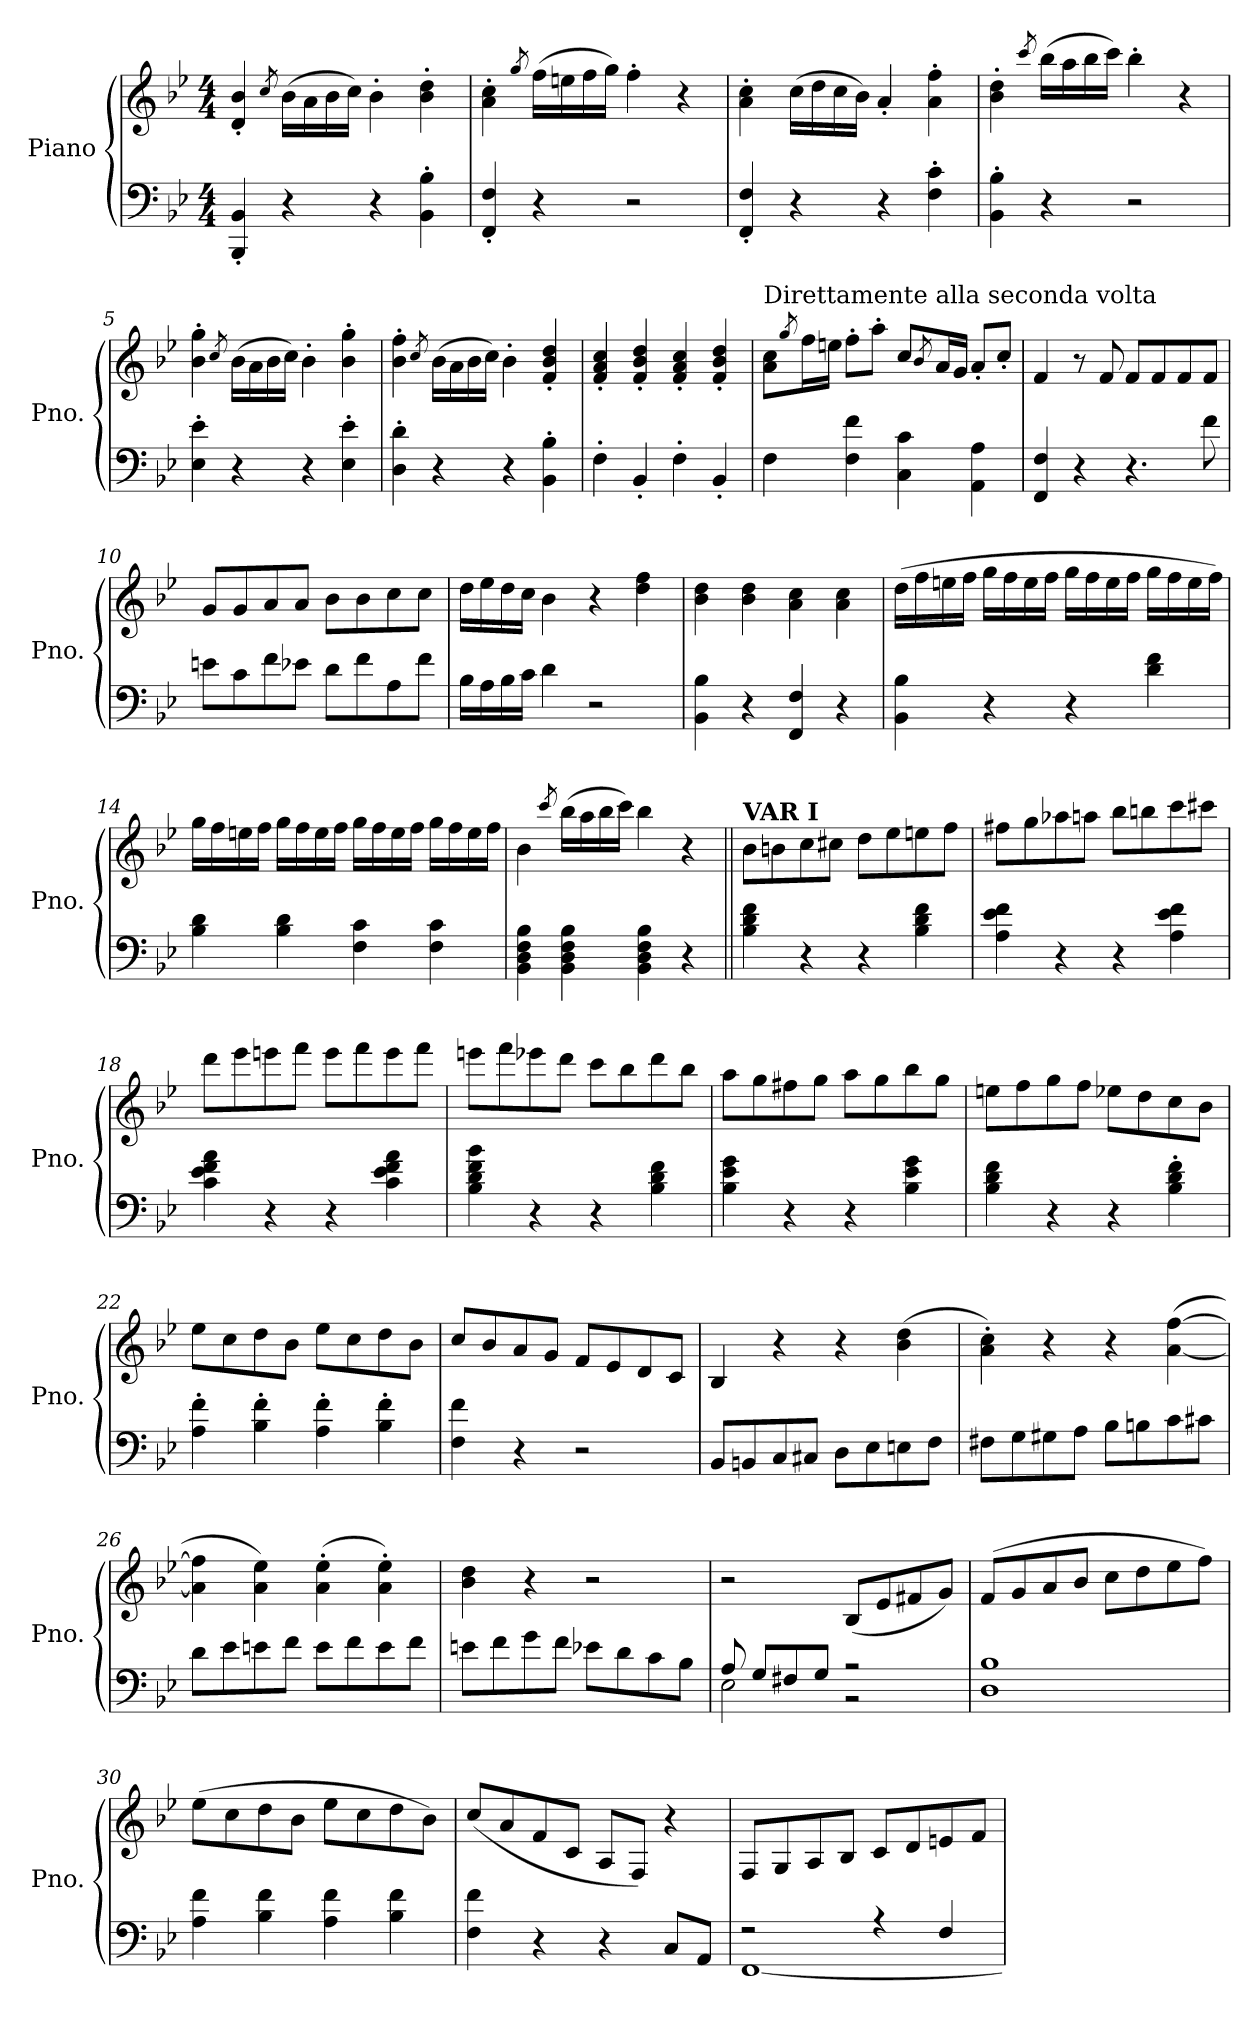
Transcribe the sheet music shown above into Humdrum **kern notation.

**kern	**kern
*part1	*part1
*staff2	*staff1
*I"Piano	*
*I'Pno.	*
*clefF4	*clefG2
*k[b-e-]	*k[b-e-]
*B-:	*B-:
*M4/4	*M4/4
=1	=1
4BBB-/' 4BB-/'	4d/' 4b-/'
.	8qcc/
4r	(>16b-\LL
.	16a\
.	16b-\
.	16cc\JJ)
4r	4b-'\
4BB-\' 4B-\'	4b-\' 4dd\'
=2	=2
4FF/' 4F/'	4a\' 4cc\'
.	8qgg/
4r	(>16ff\LL
.	16een\
.	16ff\
.	16gg\JJ)
2r	4ff'\
.	4r
=3	=3
4FF/' 4F/'	4a\' 4cc\'
4r	(>16cc\LL
.	16dd\
.	16cc\
.	16b-\JJ)
4r	4a'/
4F\' 4c\'	4a\' 4ff\'
=4	=4
4BB-\' 4B-\'	4b-\' 4dd\'
.	8qccc/
4r	(>16bb-\LL
.	16aa\
.	16bb-\
.	16ccc\JJ)
2r	4bb-'\
.	4r
=5	=5
4E-\' 4e-\'	4b-\' 4gg\'
.	8qcc/
4r	(>16b-\LL
.	16a\
.	16b-\
.	16cc\JJ)
4r	4b-'\
4E-\' 4e-\'	4b-\' 4gg\'
!!LO:LB:g=z
=6	=6
4D\' 4d\'	4b-\' 4ff\'
.	8qcc/
4r	(>16b-\LL
.	16a\
.	16b-\
.	16cc\JJ)
4r	4b-'\
4BB-\' 4B-\'	4f/' 4b-/' 4dd/'
=7	=7
4F'\	4f/' 4a/' 4cc/'
4BB-'/	4f/' 4b-/' 4dd/'
4F'\	4f/' 4a/' 4cc/'
4BB-'/	4f/' 4b-/' 4dd/'
=8	=8
!	!LO:TX:a:t=Direttamente alla seconda volta
4F\	8a\ 8cc\L
.	8qgg/
.	16ff\L
.	16een\JJ
4F\ 4f\	8ff'\L
.	8aa'\J
4C\ 4c\	8cc/L
.	8qb-/
.	16a/L
.	16g/JJ
4AA\ 4A\	8a'/L
.	8cc'/J
=9	=9
4FF/ 4F/	4f/
4r	8r
.	8f/
4.r	8f/L
.	8f/
.	8f/
8f\	8f/J
=10	=10
8en\L	8g/L
8c\	8g/
8f\	8a/
8e-X\J	8a/J
8d\L	8b-\L
8f\	8b-\
8A\	8cc\
8f\J	8cc\J
!!LO:LB:g=z
=11	=11
16B-\LL	16dd\LL
16A\	16ee-\
16B-\	16dd\
16c\JJ	16cc\JJ
4d\	4b-\
2r	4r
.	4dd\ 4ff\
=12	=12
4BB-\ 4B-\	4b-\ 4dd\
4r	4b-\ 4dd\
4FF/ 4F/	4a\ 4cc\
4r	4a\ 4cc\
=13	=13
4BB-\ 4B-\	(>16dd\LL
.	16ff\
.	16een\
.	16ff\JJ
4r	16gg\LL
.	16ff\
.	16ee\
.	16ff\JJ
4r	16gg\LL
.	16ff\
.	16ee\
.	16ff\JJ
4d\ 4f\	16gg\LL
.	16ff\
.	16ee\
.	16ff\JJ)
=14	=14
4B-\ 4d\	16gg\LL
.	16ff\
.	16een\
.	16ff\JJ
4B-\ 4d\	16gg\LL
.	16ff\
.	16ee\
.	16ff\JJ
4F\ 4c\	16gg\LL
.	16ff\
.	16ee\
.	16ff\JJ
4F\ 4c\	16gg\LL
.	16ff\
.	16ee\
.	16ff\JJ
!!LO:LB:g=z
=15	=15
4BB-\ 4D\ 4F\ 4B-\	4b-\
.	8qccc/
4BB-\ 4D\ 4F\ 4B-\	(>16bb-\LL
.	16aa\
.	16bb-\
.	16ccc\JJ)
4BB-\ 4D\ 4F\ 4B-\	4bb-\
4r	4r
=16||	=16||
!	!LO:TX:a:B:t=VAR I
4B-\ 4d\ 4f\	8b-\L
.	8bn\
4r	8cc\
.	8cc#X\J
4r	8dd\L
.	8ee-\
4B-\ 4d\ 4f\	8een\
.	8ff\J
=17	=17
4A\ 4e-\ 4f\	8ff#X\L
.	8gg\
4r	8aa-X\
.	8aan\J
4r	8bb-\L
.	8bbn\
4A\ 4e-\ 4f\	8ccc\
.	8ccc#X\J
=18	=18
4c\ 4e-\ 4f\ 4a\	8ddd\L
.	8eee-\
4r	8eeen\
.	8fff\J
4r	8eee\L
.	8fff\
4c\ 4e-\ 4f\ 4a\	8eee\
.	8fff\J
!!LO:LB:g=z
=19	=19
4B-\ 4d\ 4f\ 4b-\	8eeen\L
.	8fff\
4r	8eee-X\
.	8ddd\J
4r	8ccc\L
.	8bb-\
4B-\ 4d\ 4f\	8ddd\
.	8bb-\J
=20	=20
4B-\ 4e-\ 4g\	8aa\L
.	8gg\
4r	8ff#X\
.	8gg\J
4r	8aa\L
.	8gg\
4B-\ 4e-\ 4g\	8bb-\
.	8gg\J
=21	=21
4B-\ 4d\ 4f\	8een\L
.	8ff\
4r	8gg\
.	8ff\J
4r	8ee-X\L
.	8dd\
4B-\' 4d\' 4f\'	8cc\
.	8b-\J
=22	=22
4A\' 4f\'	8ee-\L
.	8cc\
4B-\' 4f\'	8dd\
.	8b-\J
4A\' 4f\'	8ee-\L
.	8cc\
4B-\' 4f\'	8dd\
.	8b-\J
!!LO:PB:g=z
=23	=23
4F\ 4f\	8cc/L
.	8b-/
4r	8a/
.	8g/J
2r	8f/L
.	8e-/
.	8d/
.	8c/J
=24	=24
8BB-/L	4B-/
8BBn/	.
8C/	4r
8C#X/J	.
8D\L	4r
8E-\	.
8En\	(>4b-\ 4dd\
8F\J	.
=25	=25
8F#X\L	4a\' 4cc\')
8G\	.
8G#X\	4r
8A\J	.
8B-\L	4r
8Bn\	.
8c\	(>[4a\ [4ff\
8c#X\J	.
=26	=26
8d\L	4a\] 4ff\]
8e-\	.
8en\	4a\ 4ee-\)
8f\J	.
8e\L	(>4a\' 4ee-\'
8f\	.
8e\	4a\' 4ee-\')
8f\J	.
!!LO:LB:g=z
=27	=27
8en\L	4b-\ 4dd\
8f\	.
8g\	4r
8f\J	.
8e-X\L	2r
8d\	.
8c\	.
8B-\J	.
=28	=28
*^	*
8A/	2E-\	2r
8G/L	.	.
8F#X/	.	.
8G/J	.	.
2r	2r	(<8B-/L
.	.	8e-/
.	.	8f#X/
.	.	8g/J)
*v	*v	*
=29	=29
1D 1B-	(>8f/L
.	8g/
.	8a/
.	8b-/J
.	8cc\L
.	8dd\
.	8ee-\
.	8ff\J)
=30	=30
4A\ 4f\	(>8ee-\L
.	8cc\
4B-\ 4f\	8dd\
.	8b-\J
4A\ 4f\	8ee-\L
.	8cc\
4B-\ 4f\	8dd\
.	8b-\J)
!!LO:LB:g=z
=31	=31
4F\ 4f\	(<8cc/L
.	8a/
4r	8f/
.	8c/J
4r	8A/L
.	8F/J)
8C/L	4r
8AA/J	.
=32	=32
*^	*
2r	[1FF	8F/L
.	.	8G/
.	.	8A/
.	.	8B-/J
4r	.	8c/L
.	.	8d/
4F/	.	8en/
.	.	8f/J
*v	*v	*
=	=
*-	*-
